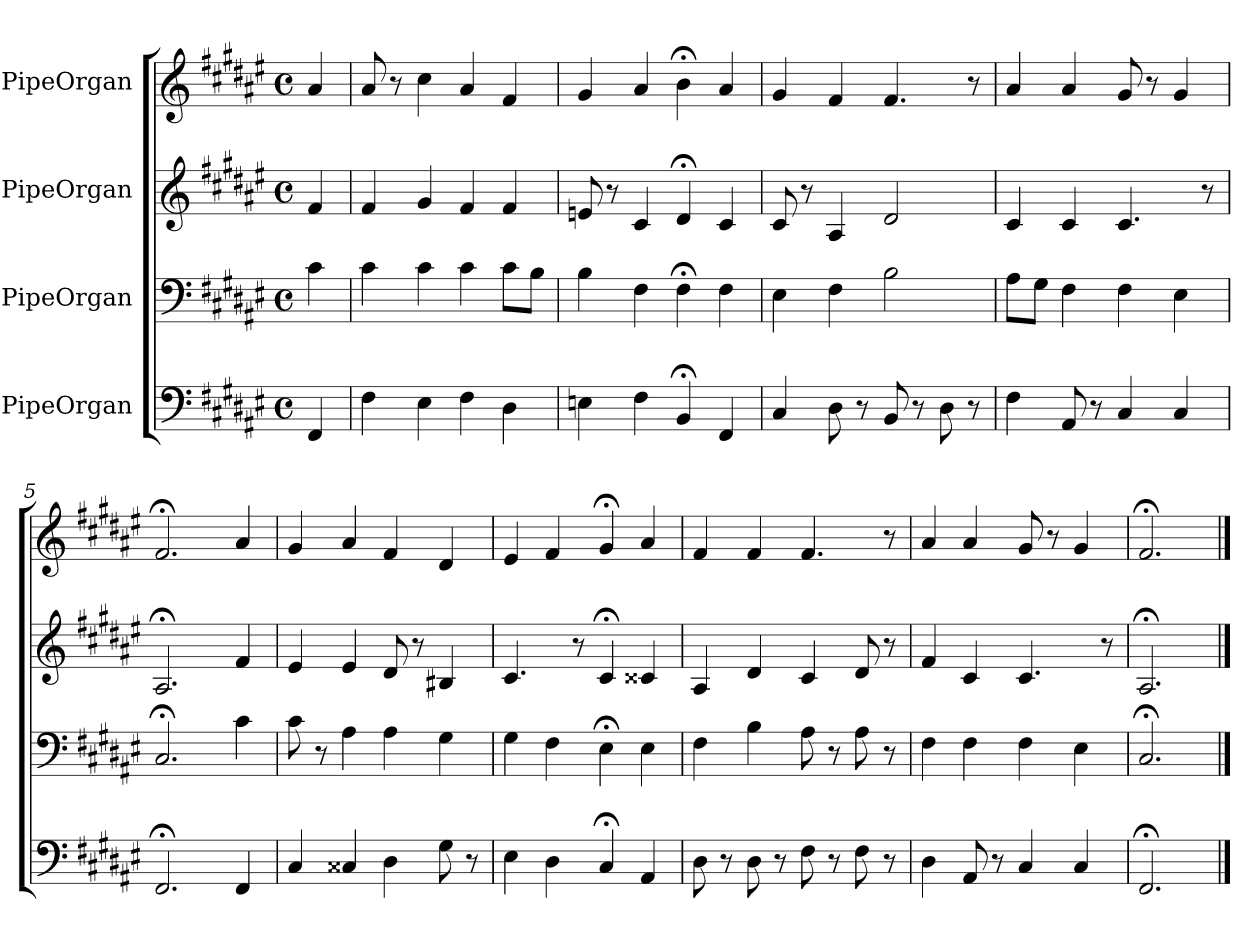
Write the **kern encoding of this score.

**kern	**kern	**kern	**kern
*part4	*part3	*part2	*part1
*staff4	*staff3	*staff2	*staff1
*I"PipeOrgan	*I"PipeOrgan	*I"PipeOrgan	*I"PipeOrgan
*k[f#c#g#d#a#e#]	*k[f#c#g#d#a#e#]	*k[f#c#g#d#a#e#]	*k[f#c#g#d#a#e#]
*F#:	*F#:	*F#:	*F#:
*M4/4	*M4/4	*M4/4	*M4/4
*met(c)	*met(c)	*met(c)	*met(c)
*MM60	*MM60	*MM60	*MM60
=	=	=	=
4FF#	4c#	4f#	4a#
=1	=1	=1	=1
4F#	4c#	4f#	8a#
.	.	.	8r
4E#	4c#	4g#	4cc#
4F#	4c#	4f#	4a#
4D#	8c#L	4f#	4f#
.	8BJ	.	.
=2	=2	=2	=2
4En	4B	8en	4g#
.	.	8r	.
4F#	4F#	4c#	4a#
4BB;<	4F#;<	4d#;<	4b;<
4FF#	4F#	4c#	4a#
=3	=3	=3	=3
4C#	4E#	8c#	4g#
.	.	8r	.
8D#	4F#	4A#	4f#
8r	.	.	.
8BB	2B	2d#	4.f#
8r	.	.	.
8D#	.	.	.
8r	.	.	8r
=4	=4	=4	=4
4F#	8A#L	4c#	4a#
.	8G#J	.	.
8AA#	4F#	4c#	4a#
8r	.	.	.
4C#	4F#	4.c#	8g#
.	.	.	8r
4C#	4E#	.	4g#
.	.	8r	.
=5	=5	=5	=5
2.FF#;<	2.C#;<	2.A#;<	2.f#;<
4FF#	4c#	4f#	4a#
=6	=6	=6	=6
4C#	8c#	4e#	4g#
.	8r	.	.
4C##X	4A#	4e#	4a#
4D#	4A#	8d#	4f#
.	.	8r	.
8G#	4G#	4B#X	4d#
8r	.	.	.
=7	=7	=7	=7
4E#	4G#	4.c#	4e#
4D#	4F#	.	4f#
.	.	8r	.
4C#;<	4E#;<	4c#;<	4g#;<
4AA#	4E#	4c##X	4a#
=8	=8	=8	=8
8D#	4F#	4A#	4f#
8r	.	.	.
8D#	4B	4d#	4f#
8r	.	.	.
8F#	8A#	4c#	4.f#
8r	8r	.	.
8F#	8A#	8d#	.
8r	8r	8r	8r
=9	=9	=9	=9
4D#	4F#	4f#	4a#
8AA#	4F#	4c#	4a#
8r	.	.	.
4C#	4F#	4.c#	8g#
.	.	.	8r
4C#	4E#	.	4g#
.	.	8r	.
=10	=10	=10	=10
2.FF#;<	2.C#;<	2.A#;<	2.f#;<
==	==	==	==
*-	*-	*-	*-
